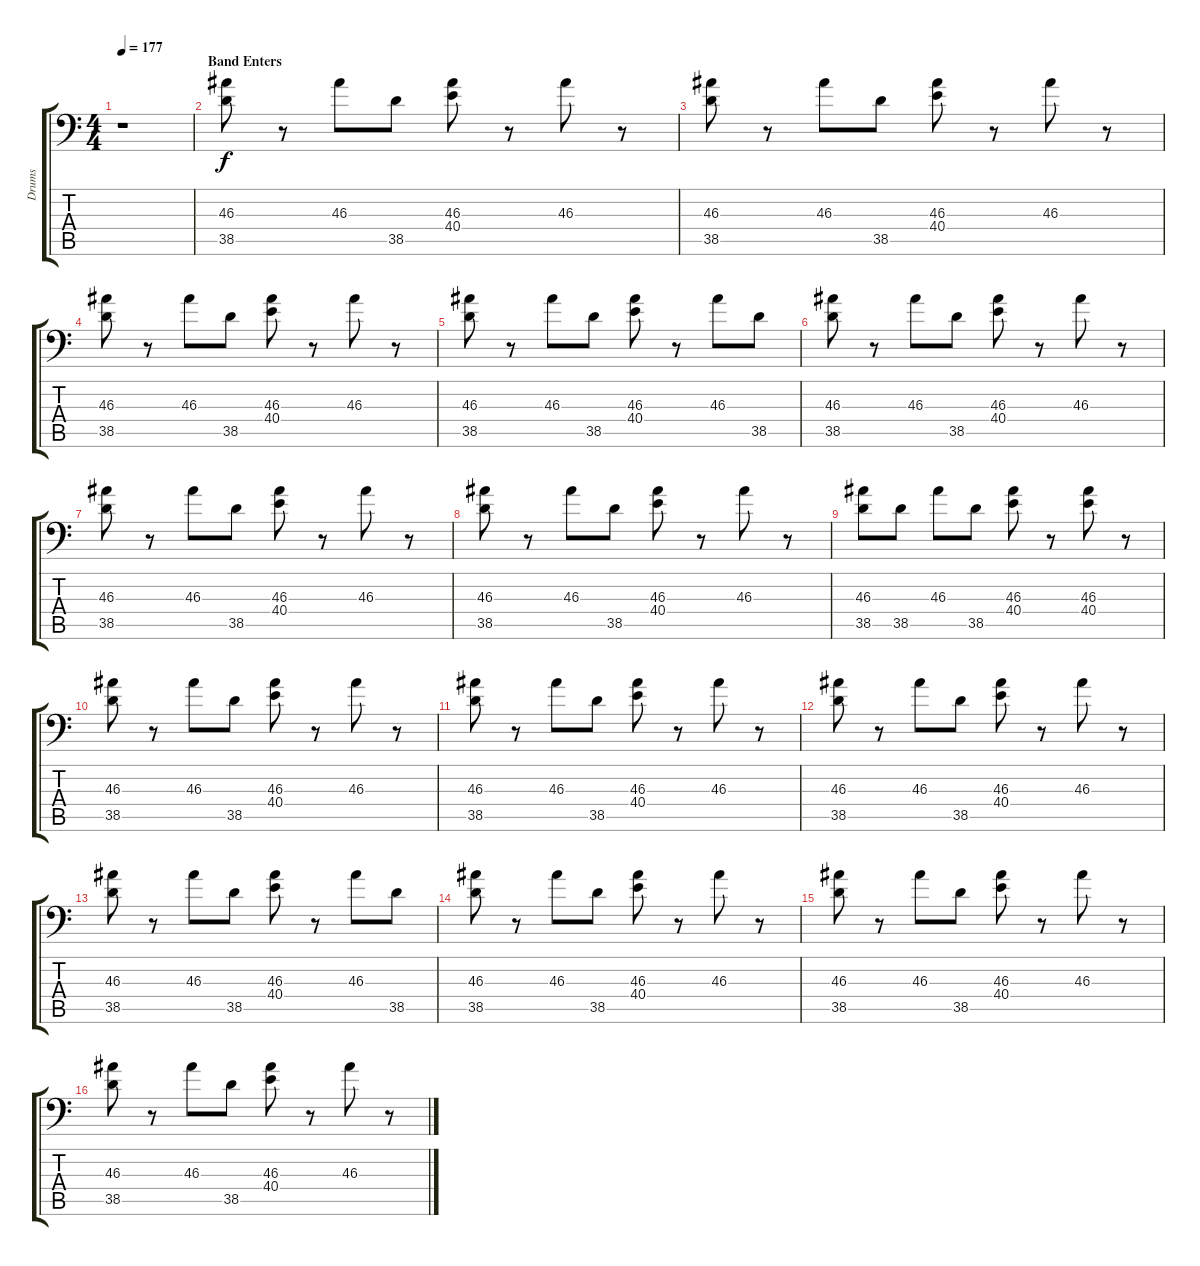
\track ("Drums" "Drums") {instrument acousticgrandpiano}
\staff {score tabs}
\tuning (C-1 C-1 C-1 C-1 C-1 C-1) {hide}
\ts (4 4)
\tempo 177
\clef f4
\ks c
r.1{dy f} |
\section ("" "Band Enters")
(46.3 38.5).8 r.8 46.3.8 38.5.8 (46.3 40.4).8 r.8 46.3.8 r.8 |
(46.3 38.5).8 r.8 46.3.8 38.5.8 (46.3 40.4).8 r.8 46.3.8 r.8 |
(46.3 38.5).8 r.8 46.3.8 38.5.8 (46.3 40.4).8 r.8 46.3.8 r.8 |
(46.3 38.5).8 r.8 46.3.8 38.5.8 (46.3 40.4).8 r.8 46.3.8 38.5.8 |
(46.3 38.5).8 r.8 46.3.8 38.5.8 (46.3 40.4).8 r.8 46.3.8 r.8 |
(46.3 38.5).8 r.8 46.3.8 38.5.8 (46.3 40.4).8 r.8 46.3.8 r.8 |
(46.3 38.5).8 r.8 46.3.8 38.5.8 (46.3 40.4).8 r.8 46.3.8 r.8 |
(46.3 38.5).8 38.5.8 46.3.8 38.5.8 (46.3 40.4).8 r.8 (46.3 40.4).8 r.8 |
(46.3 38.5).8 r.8 46.3.8 38.5.8 (46.3 40.4).8 r.8 46.3.8 r.8 |
(46.3 38.5).8 r.8 46.3.8 38.5.8 (46.3 40.4).8 r.8 46.3.8 r.8 |
(46.3 38.5).8 r.8 46.3.8 38.5.8 (46.3 40.4).8 r.8 46.3.8 r.8 |
(46.3 38.5).8 r.8 46.3.8 38.5.8 (46.3 40.4).8 r.8 46.3.8 38.5.8 |
(46.3 38.5).8 r.8 46.3.8 38.5.8 (46.3 40.4).8 r.8 46.3.8 r.8 |
(46.3 38.5).8 r.8 46.3.8 38.5.8 (46.3 40.4).8 r.8 46.3.8 r.8 |
(46.3 38.5).8 r.8 46.3.8 38.5.8 (46.3 40.4).8 r.8 46.3.8 r.8
